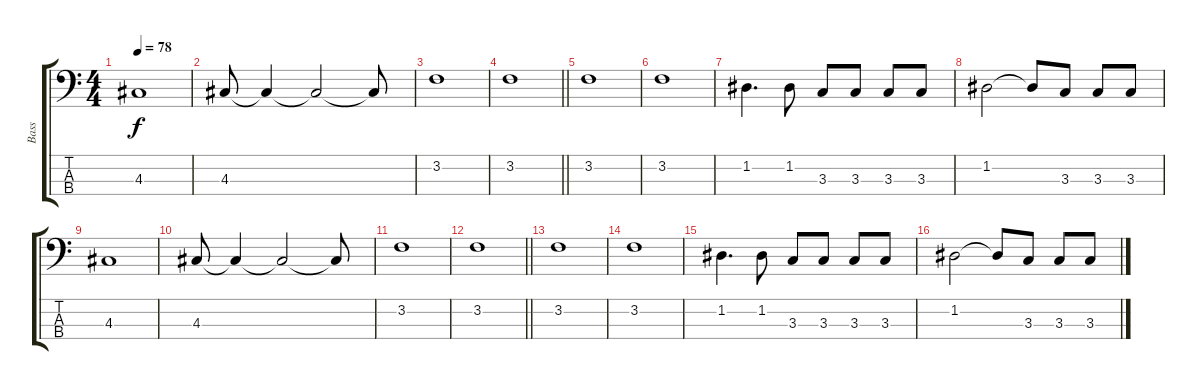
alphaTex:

\track ("Bass" "Bass") {instrument electricbassfinger}
\staff {score tabs}
\tuning (G2 D2 A1 E1) {hide}
\ts (4 4)
\tempo 78
\clef f4
\ks c
4.3.1{dy f} |
4.3.8 4.3{t}.4 4.3{t}.2 4.3{t}.8 |
3.2.1 |
\barLineRight lightlight
3.2.1 |
3.2.1 |
3.2.1 |
1.2.4{d} 1.2.8 3.3.8 3.3.8 3.3.8 3.3.8 |
1.2.2 1.2{t}.8 3.3.8 3.3.8 3.3.8 |
4.3.1 |
4.3.8 4.3{t}.4 4.3{t}.2 4.3{t}.8 |
3.2.1 |
\barLineRight lightlight
3.2.1 |
3.2.1 |
3.2.1 |
1.2.4{d} 1.2.8 3.3.8 3.3.8 3.3.8 3.3.8 |
1.2.2 1.2{t}.8 3.3.8 3.3.8 3.3.8
